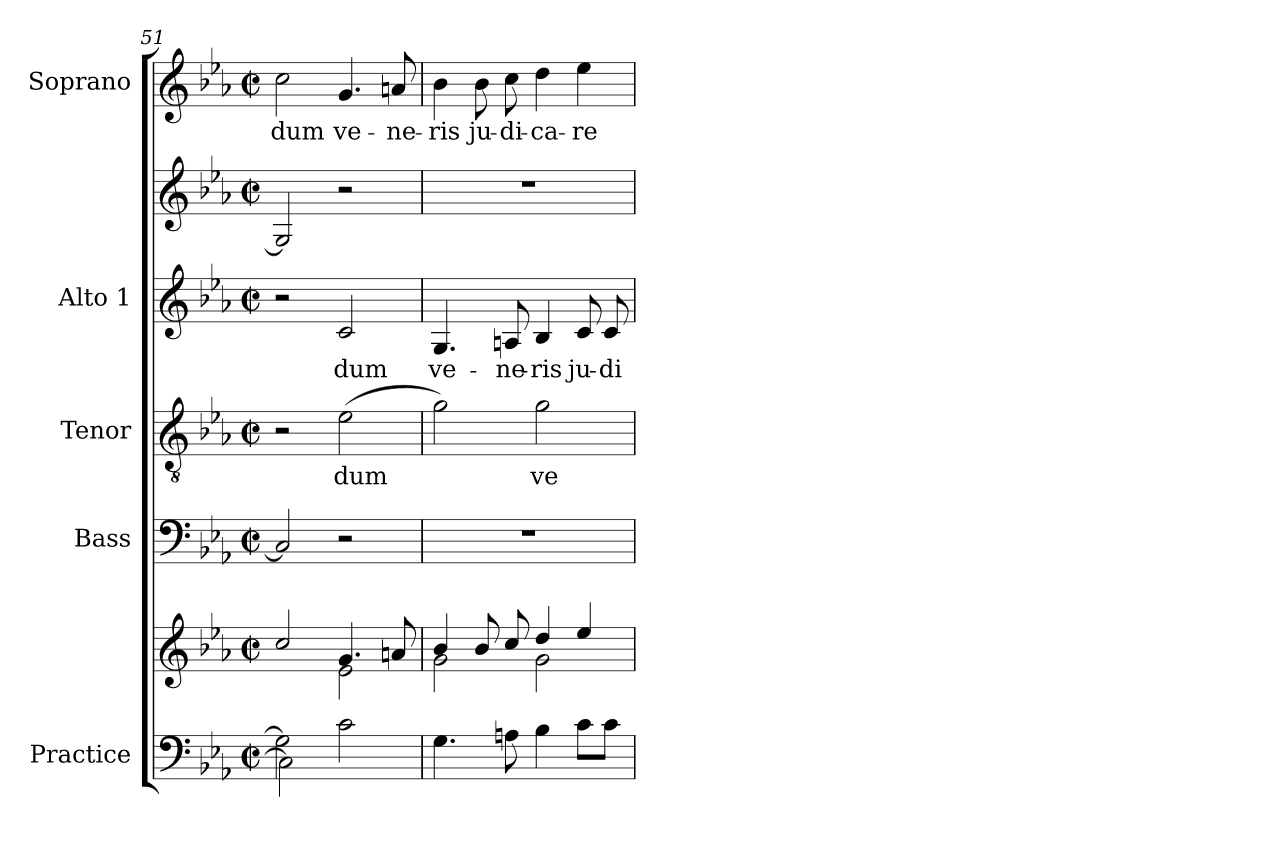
**kern	**kern	**kern	**kern	**text	**kern	**text	**kern	**kern	**text
*part5	*part5	*part4	*part3	*part3	*part2	*part2	*part2	*part1	*part1
*staff7	*staff6	*staff5	*staff4	*staff4	*staff3	*staff3	*staff2	*staff1	*staff1
*I"Practice	*	*I"Bass	*I"Tenor	*	*I"Alto 1	*	*	*I"Soprano	*
*	*	*I'B	*I'T	*	*I'A	*	*	*I'S	*
*clefF4	*clefG2	*clefF4	*clefGv2	*	*clefG2	*	*clefG2	*clefG2	*
*k[b-e-a-]	*k[b-e-a-]	*k[b-e-a-]	*k[b-e-a-]	*	*k[b-e-a-]	*	*k[b-e-a-]	*k[b-e-a-]	*
*E-:	*E-:	*E-:	*E-:	*	*E-:	*	*E-:	*E-:	*
*M2/2	*M2/2	*M2/2	*M2/2	*	*M2/2	*	*M2/2	*M2/2	*
*met(c|)	*met(c|)	*met(c|)	*met(c|)	*	*met(c|)	*	*met(c|)	*met(c|)	*
=51	=51	=51	=51	=51	=51	=51	=51	=51	=51
*^	*^	*	*	*	*	*	*	*	*
*	*^	*	*^	*	*	*	*	*	*	*	*
*	*	*^	*	*	*^	*	*	*	*	*	*	*	*
!	!	!	!	!	!	!	!	!	!	!	!	!	!	!	!LO:LY:b
2G\]	2ryy	2ryy	2C\]	2cc/	2ryy	2ryy	2ryy	2C]	2r	.	2r	.	2G]	2cc	dum
!	!	!	!	!	!	!	!	!	!	!LO:LY:b	!	!LO:LY:b	!	!	!LO:LY:b
2ryy	2c\	2ryy	2ryy	4.g/	2ryy	2ryy	2e-\	2r	(>2e-	dum	2c	dum	2r	4.g	ve-
!	!	!	!	!	!	!	!	!	!	!	!	!	!	!	!LO:LY:b
.	.	.	.	8an/	.	.	.	.	.	.	.	.	.	8an	-ne-
*	*v	*v	*v	*	*	*	*	*	*	*	*	*	*	*	*
*	*	*	*	*v	*v	*	*	*	*	*	*	*	*
=52	=52	=52	=52	=52	=52	=52	=52	=52	=52	=52	=52	=52
!	!	!	!	!	!	!	!	!	!LO:LY:b	!	!	!LO:LY:b
4.G\	1ryy	4b-/	1ryy	2g\	1r	2g)	.	4.G	ve-	1r	4b-	-ris
!	!	!	!	!	!	!	!	!	!	!	!	!LO:LY:b
.	.	8b-/	.	.	.	.	.	.	.	.	8b-	ju-
!	!	!	!	!	!	!	!	!	!LO:LY:b	!	!	!LO:LY:b
8An\	.	8cc/	.	.	.	.	.	8An	-ne-	.	8cc	-di-
!	!	!	!	!	!	!	!LO:LY:b	!	!LO:LY:b	!	!	!LO:LY:b
4B-\	.	4dd/	.	2g\	.	2g	ve-	4B-	-ris	.	4dd	-ca-
!	!	!	!	!	!	!	!	!	!LO:LY:b	!	!	!LO:LY:b
8c\L	.	4ee-/	.	.	.	.	.	8c	ju-	.	4ee-\	-re
!	!	!	!	!	!	!	!	!	!LO:LY:b	!	!	!
8c\J	.	.	.	.	.	.	.	8c	-di-	.	.	.
*v	*v	*	*	*	*	*	*	*	*	*	*	*
*	*v	*v	*v	*	*	*	*	*	*	*	*
=	=	=	=	=	=	=	=	=	=
*-	*-	*-	*-	*-	*-	*-	*-	*-	*-
